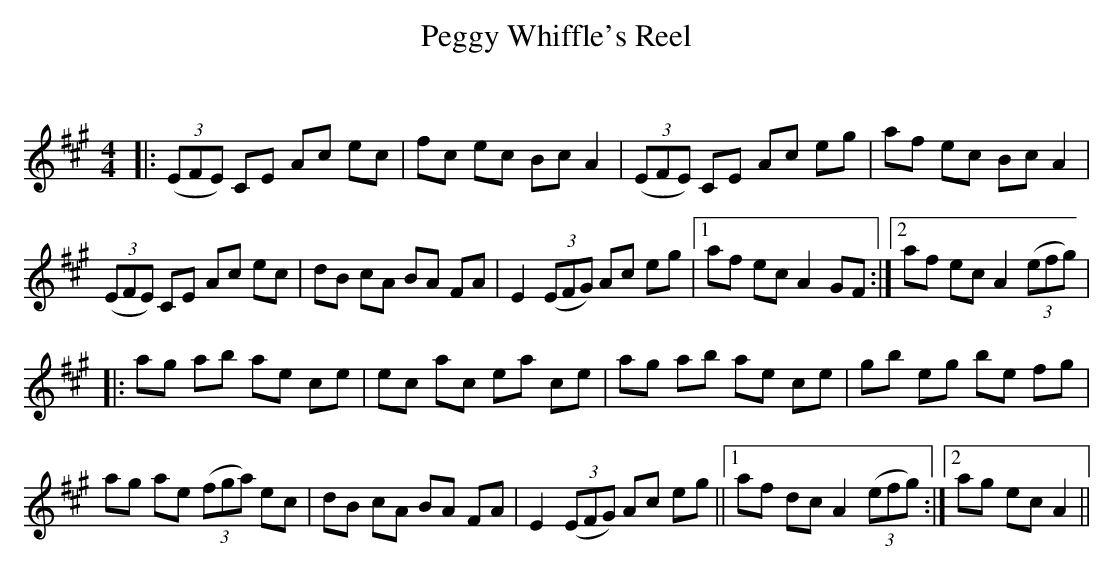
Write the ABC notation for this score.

X:1
T: Peggy Whiffle's Reel
C:
Q: 232
K:A
M:4/4
L:1/8
|:((3EFE) CE Ac ec|fc ec Bc A2|((3EFE) CE Ac eg|af ec Bc A2|
((3EFE) CE Ac ec|dB cA BA FA|E2 ((3EFG) Ac eg|1af ec A2 GF:|2af ec A2 ((3efg) |
|:ag ab ae ce|ec ac ea ce|ag ab ae ce|gb eg be fg|
ag ae ((3fga) ec|dB cA BA FA|E2 ((3EFG) Ac eg||1af dc A2 ((3efg) :|2ag ec A2||
